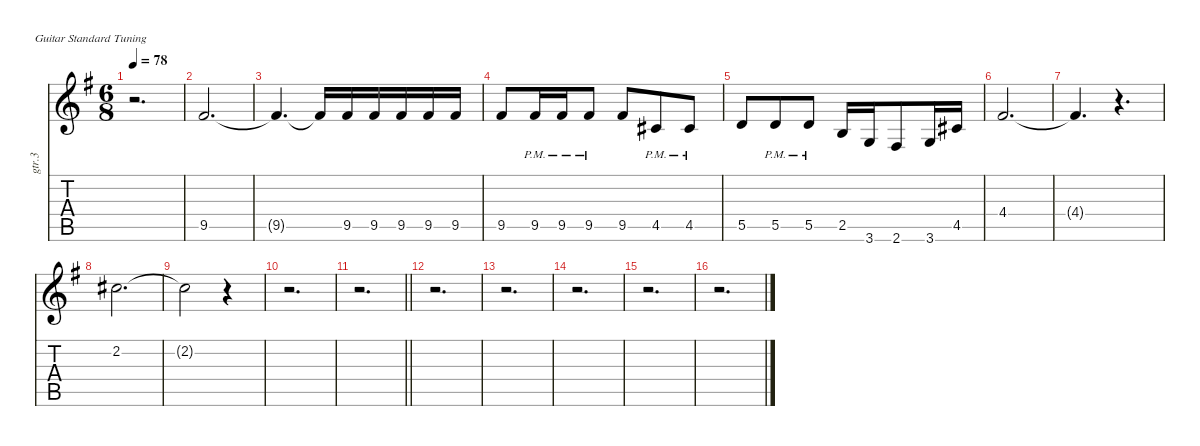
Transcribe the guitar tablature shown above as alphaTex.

\defaultSystemsLayout 4
\hideDynamics
\bracketExtendMode nobrackets
\otherSystemsTrackNameOrientation horizontal
\track ("Guitar 3" "gtr.3") {defaultSystemsLayout 32 instrument distortionguitar}
\staff {score tabs}
\tuning (E4 B3 G3 D3 A2 E2)
\ts (6 8)
\tempo 78
\clef g2
\ks eminor
r.2{d dy f beam Down} |
9.5{acc #}.2{d beam Up} |
9.5{t acc #}.4{d beam Up} 9.5{t acc #}.16{beam Up} 9.5{acc #}.16{beam Up} 9.5{acc #}.16{beam Up} 9.5{acc #}.16{beam Up} 9.5{acc #}.16{beam Up} 9.5{acc #}.16{beam Up} |
9.5{acc #}.8{beam Up} 9.5{pm acc #}.16{beam Up} 9.5{pm acc #}.16{beam Up} 9.5{pm acc #}.8{beam Up} 9.5{acc #}.8{beam Up} 4.5{pm acc #}.8{beam Up} 4.5{pm acc #}.8{beam Up} |
5.5{acc forcenatural}.8{beam Up} 5.5{pm acc forcenatural}.8{beam Up} 5.5{pm acc forcenatural}.8{beam Up} 2.5{acc forcenatural}.16{beam Up} 3.6{acc forcenatural}.16{beam Up} 2.6{acc #}.8{beam Up} 3.6{acc forcenatural}.16{beam Up} 4.5{acc #}.16{beam Up} |
4.4{acc #}.2{d beam Up} |
4.4{t acc #}.4{d beam Up} r.4{d beam Up} |
2.2{acc #}.2{d beam Down} |
2.2{t acc #}.2{beam Down} r.4{beam Down} |
r.2{d beam Down} |
\barLineRight lightlight
r.2{d beam Down} |
r.2{d beam Down} |
r.2{d beam Down} |
r.2{d beam Down} |
r.2{d beam Down} |
r.2{d beam Down}
